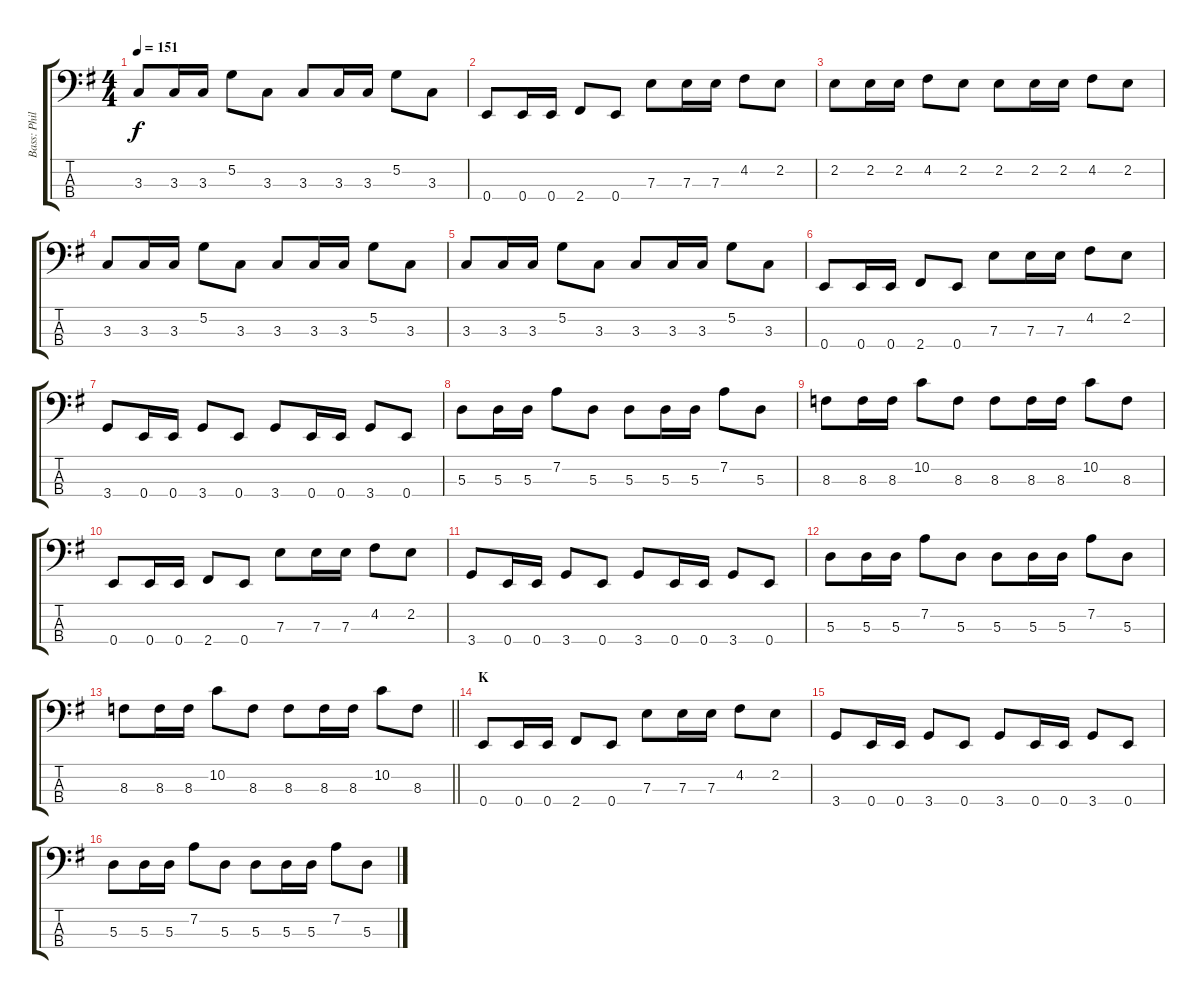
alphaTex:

\track ("Bass: Phillip" "Bass: Phil") {instrument electricbassfinger}
\staff {score tabs}
\tuning (G2 D2 A1 E1) {hide}
\ts (4 4)
\tempo 151
\clef f4
\ks g
3.3.8{dy f} 3.3.16 3.3.16 5.2.8 3.3.8 3.3.8 3.3.16 3.3.16 5.2.8 3.3.8 |
0.4.8 0.4.16 0.4.16 2.4.8 0.4.8 7.3.8 7.3.16 7.3.16 4.2.8 2.2.8 |
2.2.8 2.2.16 2.2.16 4.2.8 2.2.8 2.2.8 2.2.16 2.2.16 4.2.8 2.2.8 |
3.3.8 3.3.16 3.3.16 5.2.8 3.3.8 3.3.8 3.3.16 3.3.16 5.2.8 3.3.8 |
3.3.8 3.3.16 3.3.16 5.2.8 3.3.8 3.3.8 3.3.16 3.3.16 5.2.8 3.3.8 |
0.4.8 0.4.16 0.4.16 2.4.8 0.4.8 7.3.8 7.3.16 7.3.16 4.2.8 2.2.8 |
3.4.8 0.4.16 0.4.16 3.4.8 0.4.8 3.4.8 0.4.16 0.4.16 3.4.8 0.4.8 |
5.3.8 5.3.16 5.3.16 7.2.8 5.3.8 5.3.8 5.3.16 5.3.16 7.2.8 5.3.8 |
8.3.8 8.3.16 8.3.16 10.2.8 8.3.8 8.3.8 8.3.16 8.3.16 10.2.8 8.3.8 |
0.4.8 0.4.16 0.4.16 2.4.8 0.4.8 7.3.8 7.3.16 7.3.16 4.2.8 2.2.8 |
3.4.8 0.4.16 0.4.16 3.4.8 0.4.8 3.4.8 0.4.16 0.4.16 3.4.8 0.4.8 |
5.3.8 5.3.16 5.3.16 7.2.8 5.3.8 5.3.8 5.3.16 5.3.16 7.2.8 5.3.8 |
\barLineRight lightlight
8.3.8 8.3.16 8.3.16 10.2.8 8.3.8 8.3.8 8.3.16 8.3.16 10.2.8 8.3.8 |
\section ("" "K")
0.4.8 0.4.16 0.4.16 2.4.8 0.4.8 7.3.8 7.3.16 7.3.16 4.2.8 2.2.8 |
3.4.8 0.4.16 0.4.16 3.4.8 0.4.8 3.4.8 0.4.16 0.4.16 3.4.8 0.4.8 |
5.3.8 5.3.16 5.3.16 7.2.8 5.3.8 5.3.8 5.3.16 5.3.16 7.2.8 5.3.8
